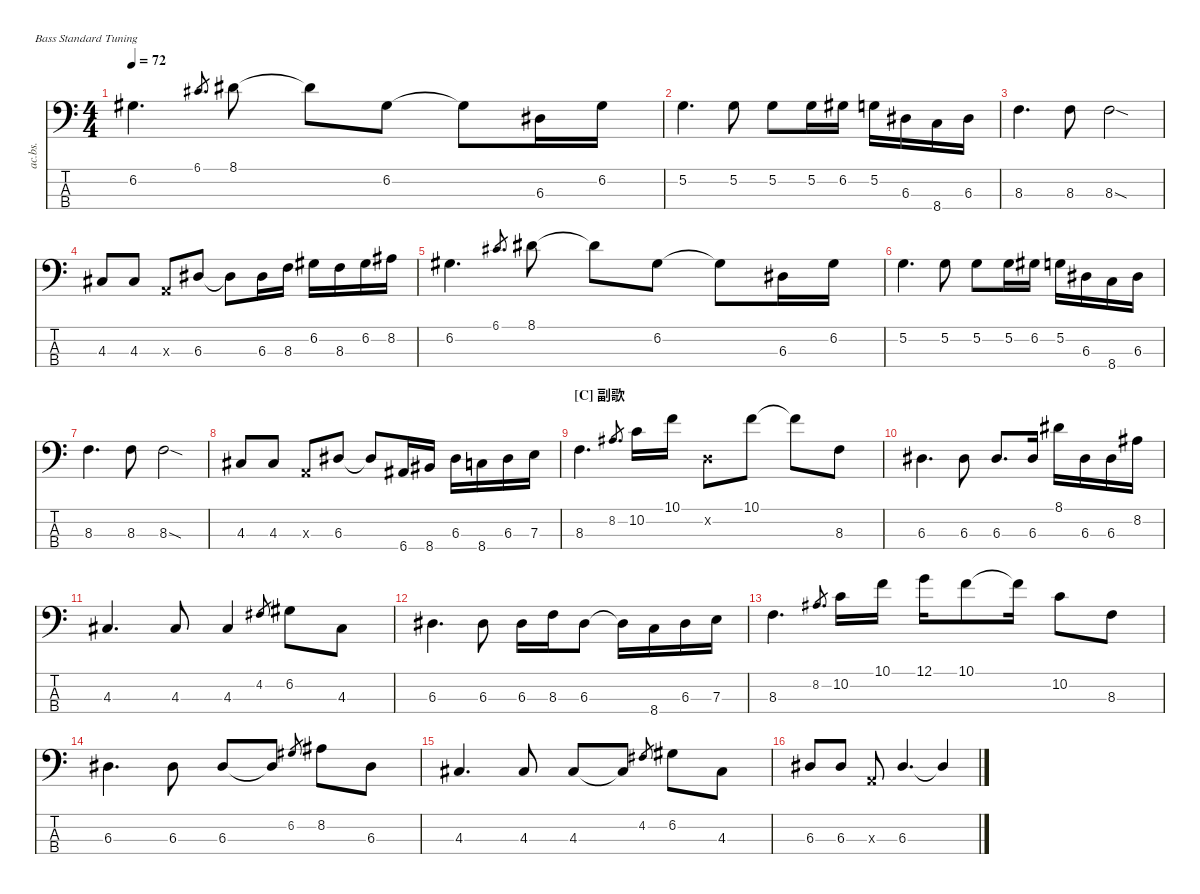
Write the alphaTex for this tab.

\defaultSystemsLayout 4
\hideDynamics
\bracketExtendMode nobrackets
\track ("Acoustic Bass" "ac.bs.") {instrument acousticbass}
\staff {score tabs}
\tuning (G2 D2 A1 E1)
\ts (4 4)
\tempo 72
\clef f4
\ks c
6.2{acc #}.4{d dy mf beam Down} 6.1{acc #}.8{d gr beam Up} 8.1{acc #}.8{beam Down} 8.1{t acc #}.8{beam Down} 6.2{acc #}.8{beam Down} 6.2{t acc #}.8{beam Down} 6.3{acc #}.16{beam Down} 6.2{acc #}.16{beam Down} |
5.2.4{d beam Down} 5.2.8{beam Down} 5.2.8{beam Down} 5.2.16{beam Down} 6.2{acc #}.16{beam Down} 5.2.16{beam Down} 6.3{acc #}.16{beam Down} 8.4.16{beam Down} 6.3{acc #}.16{beam Down} |
8.3.4{d beam Down} 8.3.8{beam Down} 8.3{sod}.2{beam Down} |
4.3{acc #}.8{beam Up} 4.3{acc #}.8{beam Up} 0.3{x}.8{beam Up} 6.3{acc #}.8{beam Up} 6.3{t acc #}.8{beam Down} 6.3{acc #}.16{beam Down} 8.3.16{beam Down} 6.2{acc #}.16{beam Down} 8.3.16{beam Down} 6.2{acc #}.16{beam Down} 8.2{acc #}.16{beam Down} |
6.2{acc #}.4{d beam Down} 6.1{acc #}.8{d gr beam Up} 8.1{acc #}.8{beam Down} 8.1{t acc #}.8{beam Down} 6.2{acc #}.8{beam Down} 6.2{t acc #}.8{beam Down} 6.3{acc #}.16{beam Down} 6.2{acc #}.16{beam Down} |
5.2.4{d beam Down} 5.2.8{beam Down} 5.2.8{beam Down} 5.2.16{beam Down} 6.2{acc #}.16{beam Down} 5.2.16{beam Down} 6.3{acc #}.16{beam Down} 8.4.16{beam Down} 6.3{acc #}.16{beam Down} |
8.3.4{d beam Down} 8.3.8{beam Down} 8.3{sod}.2{beam Down} |
4.3{acc #}.8{beam Up} 4.3{acc #}.8{beam Up} 0.3{x}.8{beam Up} 6.3{acc #}.8{beam Up} 6.3{t acc #}.8{beam Up} 6.4{acc #}.16{beam Up} 8.4{acc #}.16{beam Up} 6.3{acc #}.16{beam Down} 8.4.16{beam Down} 6.3{acc #}.16{beam Down} 7.3.16{beam Down} |
\section ("C" "副歌")
8.3.4{d beam Down} 8.2{acc #}.8{d gr beam Up} 10.2.16{beam Down} 10.1.16{beam Down} 0.2{x}.8{beam Down} 10.1.8{beam Down} 10.1{t}.8{beam Down} 8.3.8{beam Down} |
6.3{acc #}.4{d beam Down} 6.3{acc #}.8{beam Down} 6.3{acc #}.8{d beam Up} 6.3{acc #}.16{beam Up} 8.1{acc #}.16{beam Down} 6.3{acc #}.16{beam Down} 6.3{acc #}.16{beam Down} 8.2{acc #}.16{beam Down} |
4.3{acc #}.4{d beam Up} 4.3{acc #}.8{beam Up} 4.3{acc #}.4{beam Up} 4.2{acc #}.8{gr beam Up} 6.2{acc #}.8{beam Down} 4.3{acc #}.8{beam Down} |
6.3{acc #}.4{d beam Down} 6.3{acc #}.8{beam Down} 6.3{acc #}.16{beam Down} 8.3.16{beam Down} 6.3{acc #}.8{beam Down} 6.3{t acc #}.16{beam Down} 8.4.16{beam Down} 6.3{acc #}.16{beam Down} 7.3.16{beam Down} |
8.3.4{d beam Down} 8.2{acc #}.8{d gr beam Up} 10.2.16{beam Down} 10.1.16{beam Down} 12.1.16{beam Down} 10.1.8{beam Down} 10.1{t}.16{beam Down} 10.2.8{beam Down} 8.3.8{beam Down} |
6.3{acc #}.4{d beam Down} 6.3{acc #}.8{beam Down} 6.3{acc #}.8{beam Up} 6.3{t acc #}.8{beam Up} 6.2{acc #}.8{gr beam Up} 8.2{acc #}.8{beam Down} 6.3{acc #}.8{beam Down} |
4.3{acc #}.4{d beam Up} 4.3{acc #}.8{beam Up} 4.3{acc #}.8{beam Up} 4.3{t acc #}.8{beam Up} 4.2{acc #}.8{gr beam Up} 6.2{acc #}.8{beam Down} 4.3{acc #}.8{beam Down} |
6.3{acc #}.8{beam Up} 6.3{acc #}.8{beam Up} 0.3{x}.8{beam Up} 6.3{acc #}.4{d beam Up} 6.3{t acc #}.4{beam Up}
